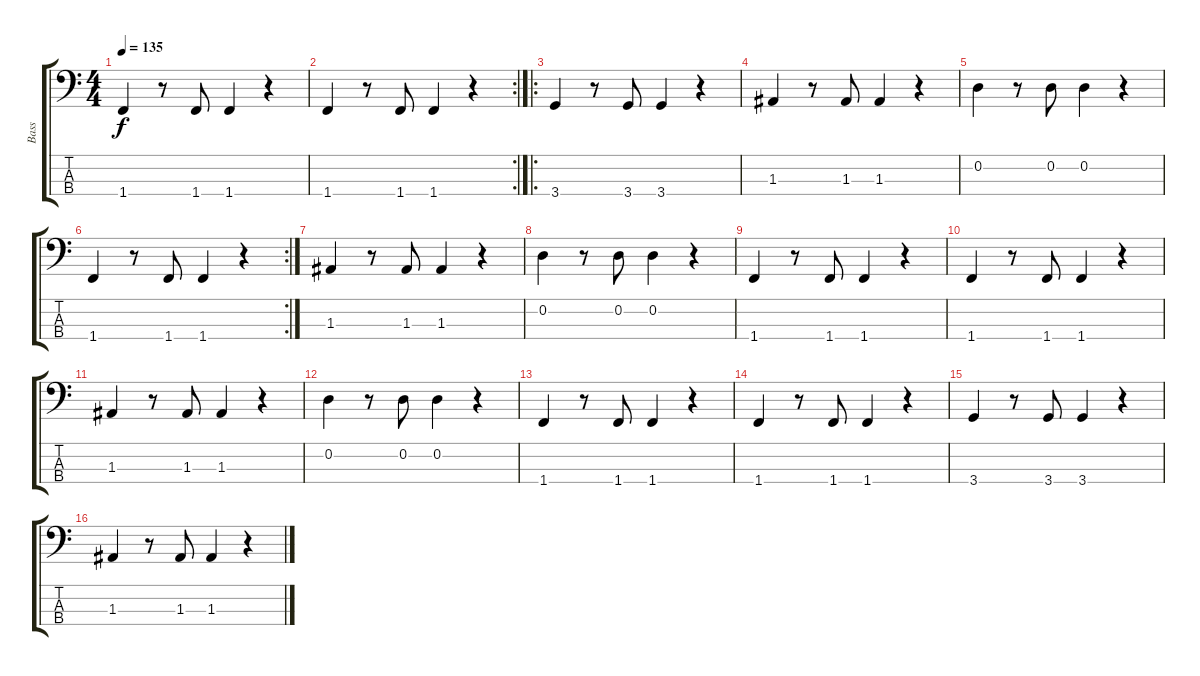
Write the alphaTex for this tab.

\track ("Bass" "Bass") {instrument slapbass2}
\staff {score tabs}
\tuning (G2 D2 A1 E1) {hide}
\ts (4 4)
\tempo 135
\clef f4
\ks c
1.4.4{dy f} r.8 1.4.8 1.4.4 r.4 |
\rc 2
1.4.4 r.8 1.4.8 1.4.4 r.4 |
\ro
3.4.4 r.8 3.4.8 3.4.4 r.4 |
1.3.4 r.8 1.3.8 1.3.4 r.4 |
0.2.4 r.8 0.2.8 0.2.4 r.4 |
\rc 2
1.4.4 r.8 1.4.8 1.4.4 r.4 |
1.3.4 r.8 1.3.8 1.3.4 r.4 |
0.2.4 r.8 0.2.8 0.2.4 r.4 |
1.4.4 r.8 1.4.8 1.4.4 r.4 |
1.4.4 r.8 1.4.8 1.4.4 r.4 |
1.3.4 r.8 1.3.8 1.3.4 r.4 |
0.2.4 r.8 0.2.8 0.2.4 r.4 |
1.4.4 r.8 1.4.8 1.4.4 r.4 |
1.4.4 r.8 1.4.8 1.4.4 r.4 |
3.4.4 r.8 3.4.8 3.4.4 r.4 |
1.3.4 r.8 1.3.8 1.3.4 r.4
